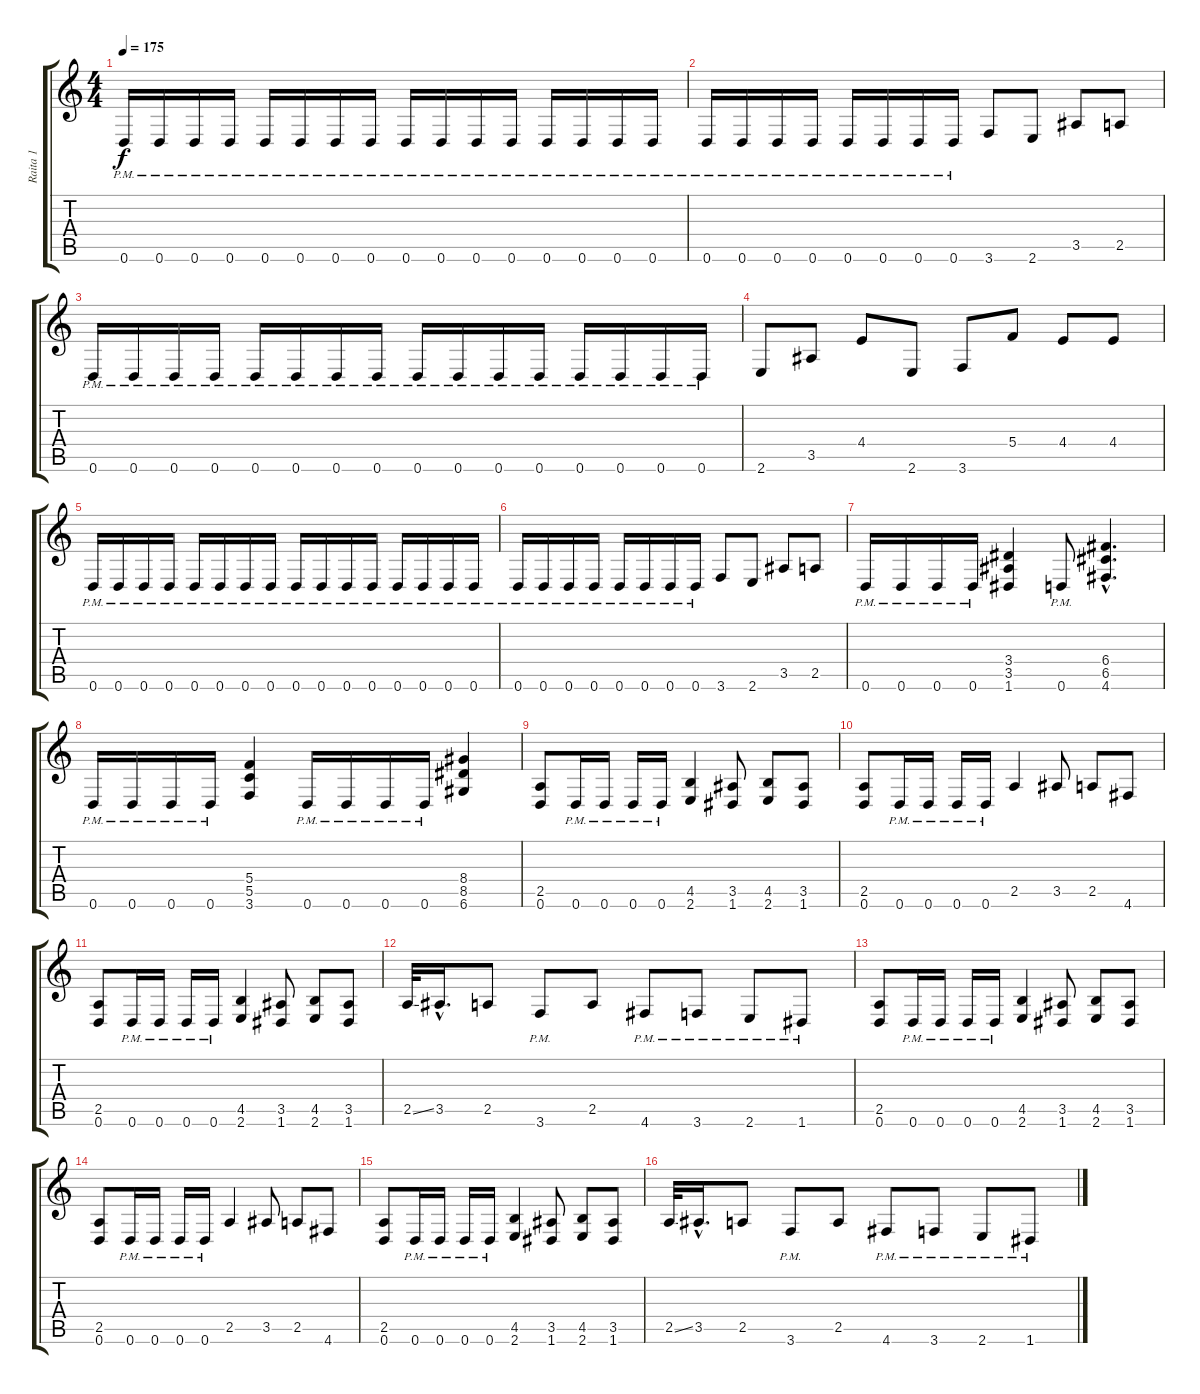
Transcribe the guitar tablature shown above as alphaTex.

\track ("Raita 1" "Raita 1") {instrument distortionguitar}
\staff {score tabs}
\tuning (D4 A3 F3 C3 G2 D2) {hide}
\ts (4 4)
\tempo 175
\clef g2
\ks c
0.6{pm}.16{dy f} 0.6{pm}.16 0.6{pm}.16 0.6{pm}.16 0.6{pm}.16 0.6{pm}.16 0.6{pm}.16 0.6{pm}.16 0.6{pm}.16 0.6{pm}.16 0.6{pm}.16 0.6{pm}.16 0.6{pm}.16 0.6{pm}.16 0.6{pm}.16 0.6{pm}.16 |
0.6{pm}.16 0.6{pm}.16 0.6{pm}.16 0.6{pm}.16 0.6{pm}.16 0.6{pm}.16 0.6{pm}.16 0.6{pm}.16 3.6.8 2.6.8 3.5.8 2.5.8 |
0.6{pm}.16 0.6{pm}.16 0.6{pm}.16 0.6{pm}.16 0.6{pm}.16 0.6{pm}.16 0.6{pm}.16 0.6{pm}.16 0.6{pm}.16 0.6{pm}.16 0.6{pm}.16 0.6{pm}.16 0.6{pm}.16 0.6{pm}.16 0.6{pm}.16 0.6{pm}.16 |
2.6.8 3.5.8 4.4.8 2.6.8 3.6.8 5.4.8 4.4.8 4.4.8 |
0.6{pm}.16 0.6{pm}.16 0.6{pm}.16 0.6{pm}.16 0.6{pm}.16 0.6{pm}.16 0.6{pm}.16 0.6{pm}.16 0.6{pm}.16 0.6{pm}.16 0.6{pm}.16 0.6{pm}.16 0.6{pm}.16 0.6{pm}.16 0.6{pm}.16 0.6{pm}.16 |
0.6{pm}.16 0.6{pm}.16 0.6{pm}.16 0.6{pm}.16 0.6{pm}.16 0.6{pm}.16 0.6{pm}.16 0.6{pm}.16 3.6.8 2.6.8 3.5.8 2.5.8 |
0.6{pm}.16 0.6{pm}.16 0.6{pm}.16 0.6{pm}.16 (3.4 3.5 1.6).4 0.6{pm}.8 (6.4{hac} 6.5{hac} 4.6{hac}).4{d} |
0.6{pm}.16 0.6{pm}.16 0.6{pm}.16 0.6{pm}.16 (5.4 5.5 3.6).4 0.6{pm}.16 0.6{pm}.16 0.6{pm}.16 0.6{pm}.16 (8.4 8.5 6.6).4 |
(2.5 0.6).8 0.6{pm}.16 0.6{pm}.16 0.6{pm}.16 0.6{pm}.16 (4.5 2.6).4 (3.5 1.6).8 (4.5 2.6).8 (3.5 1.6).8 |
(2.5 0.6).8 0.6{pm}.16 0.6{pm}.16 0.6{pm}.16 0.6{pm}.16 2.5.4 3.5.8 2.5.8 4.6.8 |
(2.5 0.6).8 0.6{pm}.16 0.6{pm}.16 0.6{pm}.16 0.6{pm}.16 (4.5 2.6).4 (3.5 1.6).8 (4.5 2.6).8 (3.5 1.6).8 |
2.5{ss}.32 3.5{hac}.16{d} 2.5.8 3.6{pm}.8 2.5.8 4.6{pm}.8 3.6{pm}.8 2.6{pm}.8 1.6{pm}.8 |
(2.5 0.6).8 0.6{pm}.16 0.6{pm}.16 0.6{pm}.16 0.6{pm}.16 (4.5 2.6).4 (3.5 1.6).8 (4.5 2.6).8 (3.5 1.6).8 |
(2.5 0.6).8 0.6{pm}.16 0.6{pm}.16 0.6{pm}.16 0.6{pm}.16 2.5.4 3.5.8 2.5.8 4.6.8 |
(2.5 0.6).8 0.6{pm}.16 0.6{pm}.16 0.6{pm}.16 0.6{pm}.16 (4.5 2.6).4 (3.5 1.6).8 (4.5 2.6).8 (3.5 1.6).8 |
2.5{ss}.32 3.5{hac}.16{d} 2.5.8 3.6{pm}.8 2.5.8 4.6{pm}.8 3.6{pm}.8 2.6{pm}.8 1.6{pm}.8
